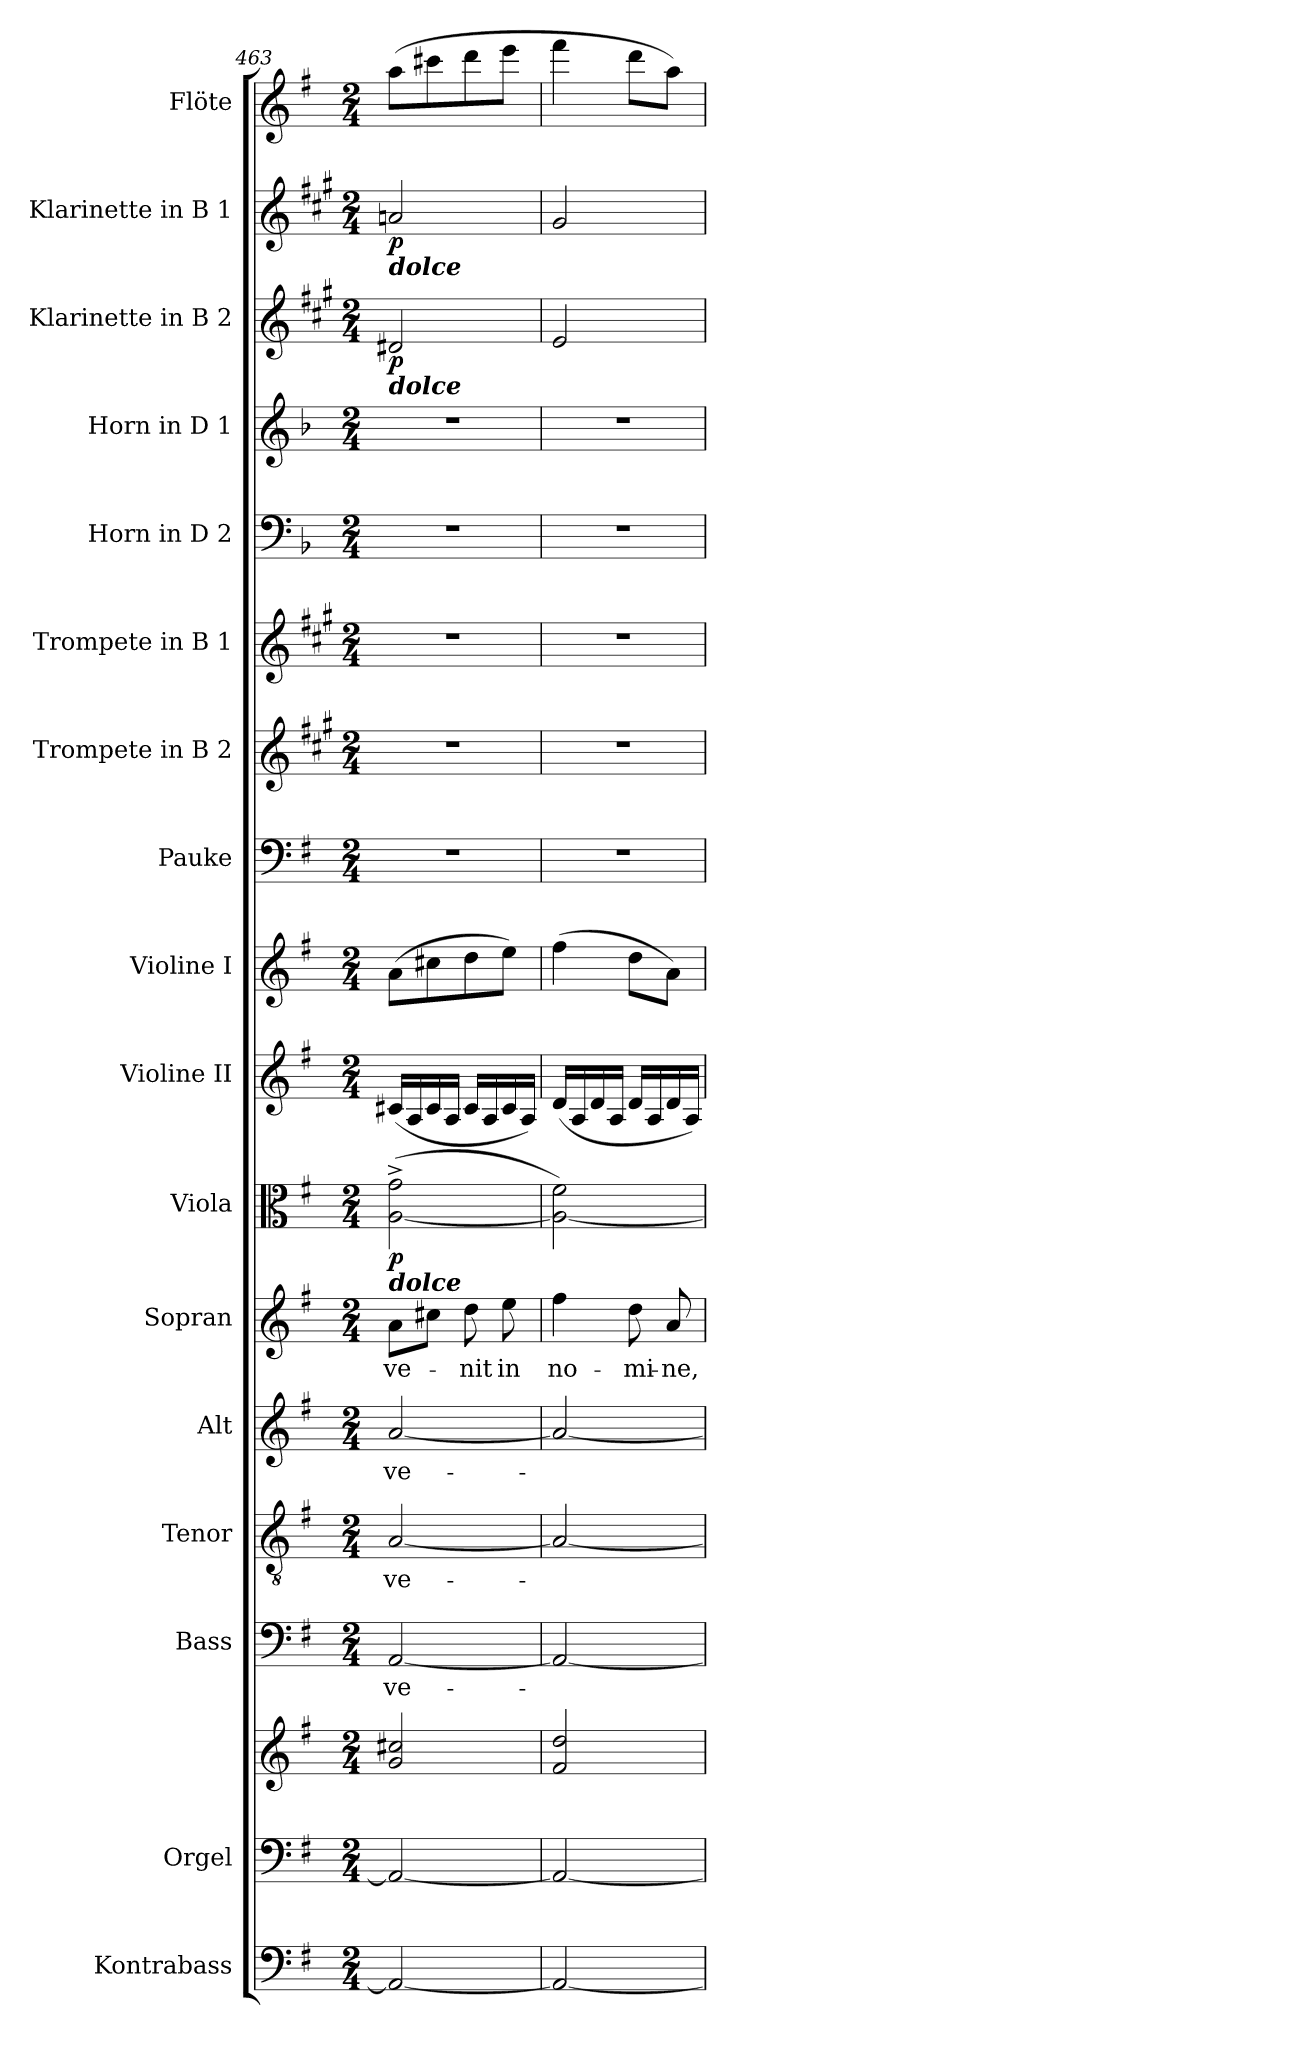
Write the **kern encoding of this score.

**kern	**kern	**kern	**kern	**text	**kern	**text	**kern	**text	**kern	**text	**kern	**dynam	**kern	**kern	**kern	**kern	**kern	**kern	**kern	**kern	**dynam	**kern	**dynam	**kern
*part17	*part16	*part16	*part15	*part15	*part14	*part14	*part13	*part13	*part12	*part12	*part11	*part11	*part10	*part9	*part8	*part7	*part6	*part5	*part4	*part3	*part3	*part2	*part2	*part1
*staff18	*staff17	*staff16	*staff15	*staff15	*staff14	*staff14	*staff13	*staff13	*staff12	*staff12	*staff11	*staff11	*staff10	*staff9	*staff8	*staff7	*staff6	*staff5	*staff4	*staff3	*staff3	*staff2	*staff2	*staff1
*I"Kontrabass	*I"Orgel	*	*I"Bass	*	*I"Tenor	*	*I"Alt	*	*I"Sopran	*	*I"Viola	*	*I"Violine II	*I"Violine I	*I"Pauke	*I"Trompete in B 2	*I"Trompete in B 1	*I"Horn in D 2	*I"Horn in D 1	*I"Klarinette in B 2	*	*I"Klarinette in B 1	*	*I"Flöte
*I'Kb.	*I'Org.	*	*I'B	*	*I'T	*	*I'A	*	*I'S	*	*I'Vla.	*	*I'Vl. II	*I'Vl. I	*I'Pk.	*I'Trp. 2	*I'Trp. 1	*I'Hrn. 2	*I'Hrn. 1	*I'Kl. 2	*	*I'Kl. 1	*	*I'Fl.
*clefF4	*clefF4	*clefG2	*clefF4	*	*clefGv2	*	*clefG2	*	*clefG2	*	*clefC3	*	*clefG2	*clefG2	*clefF4	*clefG2	*clefG2	*clefF4	*clefG2	*clefG2	*	*clefG2	*	*clefG2
*ITrd7c12	*	*	*	*	*	*	*	*	*	*	*	*	*	*	*	*ITrd1c2	*ITrd1c2	*ITrd-1c-2	*ITrd-1c-2	*ITrd1c2	*	*ITrd1c2	*	*
*k[f#]	*k[f#]	*k[f#]	*k[f#]	*	*k[f#]	*	*k[f#]	*	*k[f#]	*	*k[f#]	*	*k[f#]	*k[f#]	*k[f#]	*k[f#]	*k[f#]	*k[f#]	*k[f#]	*k[f#]	*	*k[f#]	*	*k[f#]
*G:	*G:	*G:	*G:	*	*G:	*	*G:	*	*G:	*	*G:	*	*G:	*G:	*G:	*G:	*G:	*G:	*G:	*G:	*	*G:	*	*G:
*M2/4	*M2/4	*M2/4	*M2/4	*	*M2/4	*	*M2/4	*	*M2/4	*	*M2/4	*	*M2/4	*M2/4	*M2/4	*M2/4	*M2/4	*M2/4	*M2/4	*M2/4	*	*M2/4	*	*M2/4
=463	=463	=463	=463	=463	=463	=463	=463	=463	=463	=463	=463	=463	=463	=463	=463	=463	=463	=463	=463	=463	=463	=463	=463	=463
!	!	!	!	!	!	!	!	!	!	!	!	!	!	!	!	!	!	!	!	!	!	!LO:TX:b:Bi:t=dolce	!	!
!	!	!	!	!	!	!	!	!	!	!	!	!	!	!	!	!	!	!	!	!LO:TX:b:Bi:t=dolce	!	!	!	!
!	!	!	!	!	!	!	!	!	!	!	!LO:TX:b:Bi:t=dolce	!	!	!	!	!	!	!	!	!	!	!	!	!
!	!	!	!	!LO:LY:b	!	!LO:LY:b	!	!LO:LY:b	!	!LO:LY:b	!	!LO:DY:b	!	!	!	!	!	!	!	!	!LO:DY:b	!	!LO:DY:b	!
2AAA/_	2AA/_	2g/ 2cc#X/	[2AA/	ve-	[2A/	ve-	[2a/	ve-	8a\L	ve-	(>[2A\^> 2g\^>	p	(<16c#X/LL	(>8a\L	2r	2r	2r	2r	2r	2c#X/	p	2gn/	p	(>8aa\L
.	.	.	.	.	.	.	.	.	.	.	.	.	16A/	.	.	.	.	.	.	.	.	.	.	.
.	.	.	.	.	.	.	.	.	8cc#X\J	.	.	.	16c#/	8cc#X\	.	.	.	.	.	.	.	.	.	8ccc#X\
.	.	.	.	.	.	.	.	.	.	.	.	.	16A/JJ	.	.	.	.	.	.	.	.	.	.	.
!	!	!	!	!	!	!	!	!	!	!LO:LY:b	!	!	!	!	!	!	!	!	!	!	!	!	!	!
.	.	.	.	.	.	.	.	.	8dd\	-nit	.	.	16c#/LL	8dd\	.	.	.	.	.	.	.	.	.	8ddd\
.	.	.	.	.	.	.	.	.	.	.	.	.	16A/	.	.	.	.	.	.	.	.	.	.	.
!	!	!	!	!	!	!	!	!	!	!LO:LY:b	!	!	!	!	!	!	!	!	!	!	!	!	!	!
.	.	.	.	.	.	.	.	.	8ee\	in	.	.	16c#/	8ee\J)	.	.	.	.	.	.	.	.	.	8eee\J
.	.	.	.	.	.	.	.	.	.	.	.	.	16A/JJ)	.	.	.	.	.	.	.	.	.	.	.
!!LO:PB:g=z
=464	=464	=464	=464	=464	=464	=464	=464	=464	=464	=464	=464	=464	=464	=464	=464	=464	=464	=464	=464	=464	=464	=464	=464	=464
!	!	!	!	!	!	!	!	!	!	!LO:LY:b	!	!	!	!	!	!	!	!	!	!	!	!	!	!
2AAA/_	2AA/_	2f#/ 2dd/	2AA/_	.	2A/_	.	2a/_	.	4ff#\	no-	2A\_ 2f#\)	.	(<16d/LL	(>4ff#\	2r	2r	2r	2r	2r	2d/	.	2f#/	.	4fff#\
.	.	.	.	.	.	.	.	.	.	.	.	.	16A/	.	.	.	.	.	.	.	.	.	.	.
.	.	.	.	.	.	.	.	.	.	.	.	.	16d/	.	.	.	.	.	.	.	.	.	.	.
.	.	.	.	.	.	.	.	.	.	.	.	.	16A/JJ	.	.	.	.	.	.	.	.	.	.	.
!	!	!	!	!	!	!	!	!	!	!LO:LY:b	!	!	!	!	!	!	!	!	!	!	!	!	!	!
.	.	.	.	.	.	.	.	.	8dd\	-mi-	.	.	16d/LL	8dd\L	.	.	.	.	.	.	.	.	.	8ddd\L
.	.	.	.	.	.	.	.	.	.	.	.	.	16A/	.	.	.	.	.	.	.	.	.	.	.
!	!	!	!	!	!	!	!	!	!	!LO:LY:b	!	!	!	!	!	!	!	!	!	!	!	!	!	!
.	.	.	.	.	.	.	.	.	8a/	-ne,	.	.	16d/	8a\J)	.	.	.	.	.	.	.	.	.	8aa\J)
.	.	.	.	.	.	.	.	.	.	.	.	.	16A/JJ)	.	.	.	.	.	.	.	.	.	.	.
=	=	=	=	=	=	=	=	=	=	=	=	=	=	=	=	=	=	=	=	=	=	=	=	=
*-	*-	*-	*-	*-	*-	*-	*-	*-	*-	*-	*-	*-	*-	*-	*-	*-	*-	*-	*-	*-	*-	*-	*-	*-
